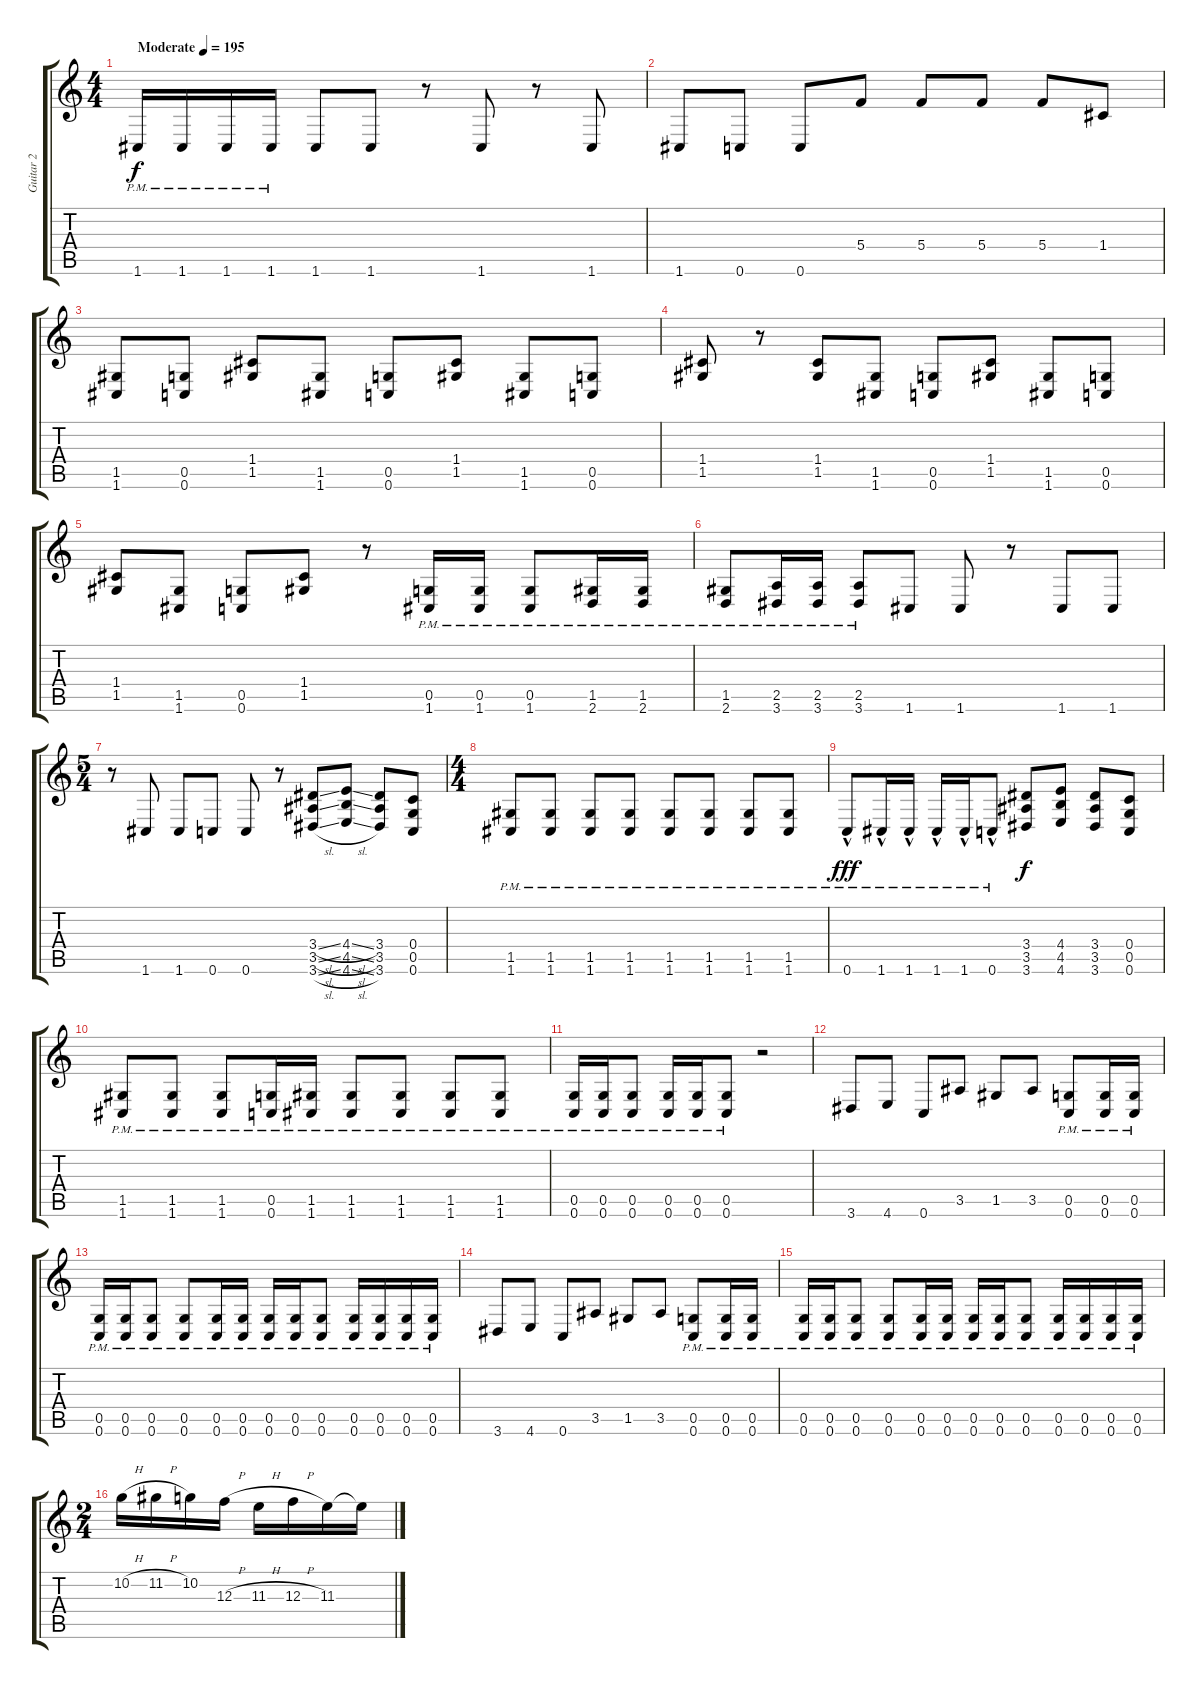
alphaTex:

\track ("Guitar 2" "Guitar 2") {instrument distortionguitar}
\staff {score tabs}
\tuning (D4 A3 F3 C3 G2 C2) {hide}
\ts (4 4)
\tempo (195 "Moderate")
\clef g2
\ks c
1.6{pm}.16{dy f instrument distortionguitar} 1.6{pm}.16 1.6{pm}.16 1.6{pm}.16 1.6.8 1.6.8 r.8 1.6.8 r.8 1.6.8 |
1.6.8 0.6.8 0.6.8 5.4.8 5.4.8 5.4.8 5.4.8 1.4.8 |
(1.5 1.6).8 (0.5 0.6).8 (1.4 1.5).8 (1.5 1.6).8 (0.5 0.6).8 (1.4 1.5).8 (1.5 1.6).8 (0.5 0.6).8 |
(1.4 1.5).8 r.8 (1.4 1.5).8 (1.5 1.6).8 (0.5 0.6).8 (1.4 1.5).8 (1.5 1.6).8 (0.5 0.6).8 |
(1.4 1.5).8 (1.5 1.6).8 (0.5 0.6).8 (1.4 1.5).8 r.8 (0.5{pm} 1.6{pm}).16 (0.5{pm} 1.6{pm}).16 (0.5{pm} 1.6{pm}).8 (1.5{pm} 2.6{pm}).16 (1.5{pm} 2.6{pm}).16 |
(1.5{pm} 2.6{pm}).8 (2.5{pm} 3.6{pm}).16 (2.5{pm} 3.6{pm}).16 (2.5{pm} 3.6{pm}).8 1.6.8 1.6.8 r.8 1.6.8 1.6.8 |
\ts (5 4)
r.8 1.6.8 1.6.8 0.6.8 0.6.8 r.8 (3.4{sl} 3.5{sl} 3.6{sl}).8 (4.4{sl} 4.5{sl} 4.6{sl}).8 (3.4 3.5 3.6).8 (0.4 0.5 0.6).8 |
\ts (4 4)
(1.5{pm} 1.6).8 (1.5{pm} 1.6).8 (1.5{pm} 1.6).8 (1.5{pm} 1.6).8 (1.5{pm} 1.6).8 (1.5{pm} 1.6).8 (1.5{pm} 1.6).8 (1.5{pm} 1.6).8 |
0.6{hac pm}.8{dy fff} 1.6{hac pm}.16 1.6{hac pm}.16 1.6{hac pm}.16 1.6{hac pm}.16 0.6{hac pm}.8 (3.4 3.5 3.6).8{dy f} (4.4 4.5 4.6).8 (3.4 3.5 3.6).8 (0.4 0.5 0.6).8 |
(1.5{pm} 1.6).8 (1.5{pm} 1.6).8 (1.5{pm} 1.6).8 (0.5{pm} 0.6).16 (1.5{pm} 1.6).16 (1.5{pm} 1.6).8 (1.5{pm} 1.6).8 (1.5{pm} 1.6).8 (1.5{pm} 1.6).8 |
(0.5{pm} 0.6{pm}).16 (0.5{pm} 0.6{pm}).16 (0.5{pm} 0.6{pm}).8 (0.5{pm} 0.6{pm}).16 (0.5{pm} 0.6{pm}).16 (0.5{pm} 0.6{pm}).8 r.2 |
3.6.8 4.6.8 0.6.8 3.5.8 1.5.8 3.5.8 (0.5{pm} 0.6{pm}).8 (0.5{pm} 0.6{pm}).16 (0.5{pm} 0.6{pm}).16 |
(0.5{pm} 0.6{pm}).16 (0.5{pm} 0.6{pm}).16 (0.5{pm} 0.6{pm}).8 (0.5{pm} 0.6{pm}).8 (0.5{pm} 0.6{pm}).16 (0.5{pm} 0.6{pm}).16 (0.5{pm} 0.6{pm}).16 (0.5{pm} 0.6{pm}).16 (0.5{pm} 0.6{pm}).8 (0.5{pm} 0.6{pm}).16 (0.5{pm} 0.6{pm}).16 (0.5{pm} 0.6{pm}).16 (0.5{pm} 0.6{pm}).16 |
3.6.8 4.6.8 0.6.8 3.5.8 1.5.8 3.5.8 (0.5{pm} 0.6{pm}).8 (0.5{pm} 0.6{pm}).16 (0.5{pm} 0.6{pm}).16 |
(0.5{pm} 0.6{pm}).16 (0.5{pm} 0.6{pm}).16 (0.5{pm} 0.6{pm}).8 (0.5{pm} 0.6{pm}).8 (0.5{pm} 0.6{pm}).16 (0.5{pm} 0.6{pm}).16 (0.5{pm} 0.6{pm}).16 (0.5{pm} 0.6{pm}).16 (0.5{pm} 0.6{pm}).8 (0.5{pm} 0.6{pm}).16 (0.5{pm} 0.6{pm}).16 (0.5{pm} 0.6{pm}).16 (0.5{pm} 0.6{pm}).16 |
\ts (2 4)
10.2{h}.16 11.2{h}.16 10.2.16 12.3{h}.16 11.3{h}.16 12.3{h}.16 11.3.16 11.3{t}.16
